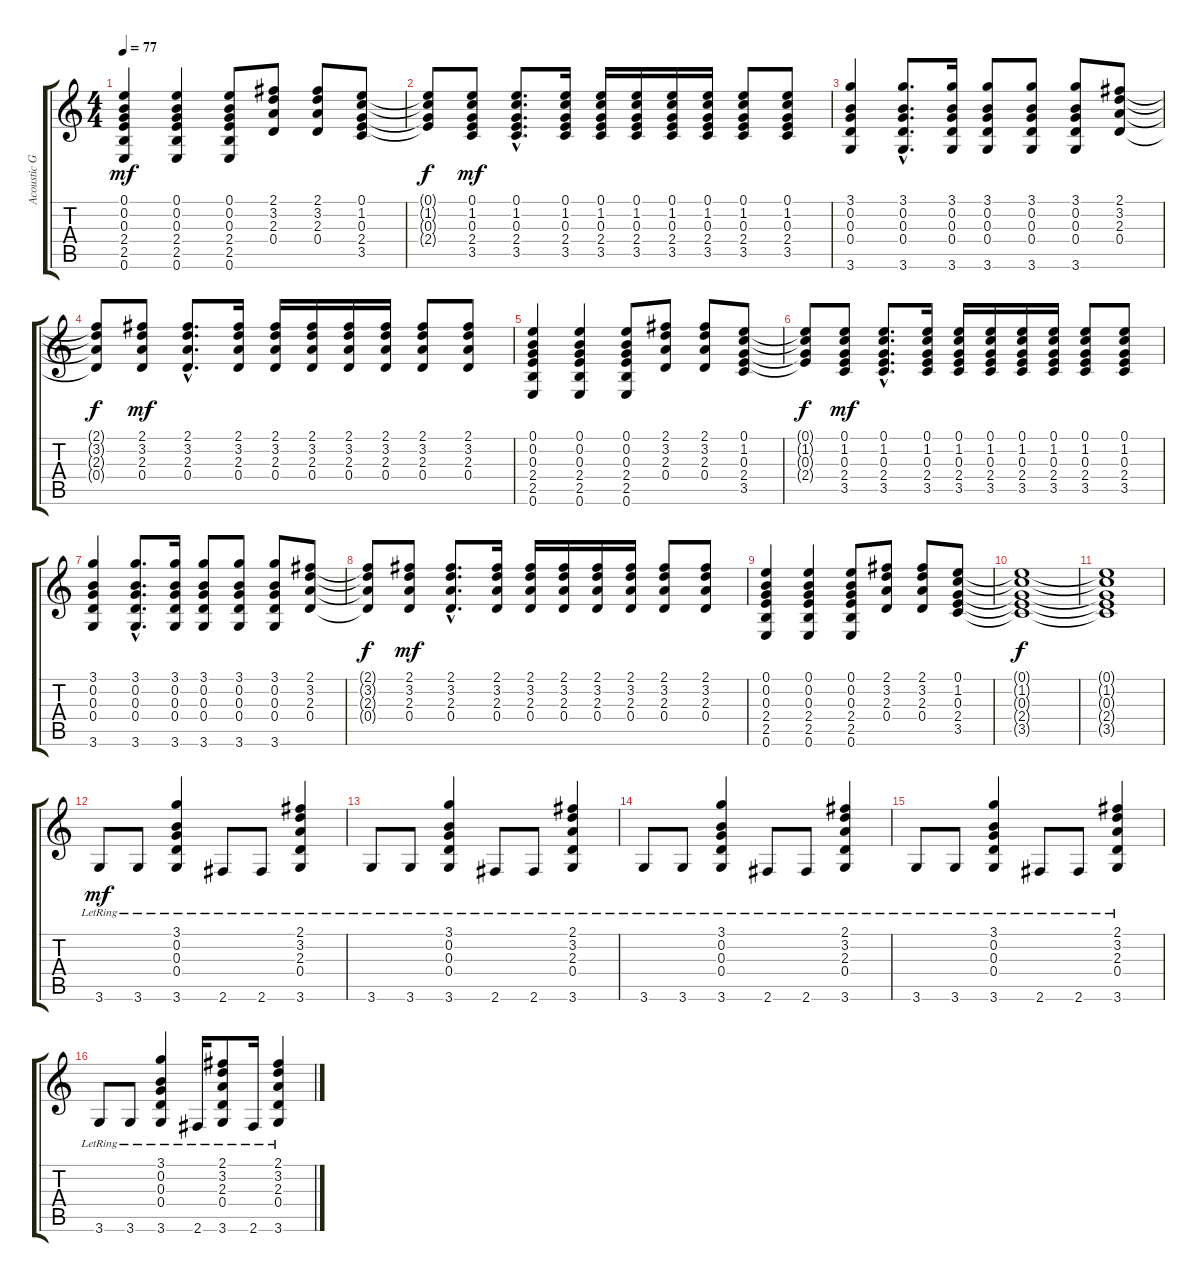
\track ("Acoustic Guitar 1" "Acoustic G") {instrument acousticguitarsteel}
\staff {score tabs}
\tuning (E4 B3 G3 D3 A2 E2) {hide}
\ts (4 4)
\tempo 77
\clef g2
\ks c
(0.1 0.2 0.3 2.4 2.5 0.6).4{dy mf} (0.1 0.2 0.3 2.4 2.5 0.6).4 (0.1 0.2 0.3 2.4 2.5 0.6).8 (2.1 3.2 2.3 0.4).8 (2.1 3.2 2.3 0.4).8 (0.1 1.2 0.3 2.4 3.5).8 |
(0.1{t} 1.2{t} 0.3{t} 2.4{t}).8{dy f} (0.1 1.2 0.3 2.4 3.5).8{dy mf} (0.1{hac} 1.2{hac} 0.3{hac} 2.4{hac} 3.5{hac}).8{d} (0.1 1.2 0.3 2.4 3.5).16 (0.1 1.2 0.3 2.4 3.5).16 (0.1 1.2 0.3 2.4 3.5).16 (0.1 1.2 0.3 2.4 3.5).16 (0.1 1.2 0.3 2.4 3.5).16 (0.1 1.2 0.3 2.4 3.5).8 (0.1 1.2 0.3 2.4 3.5).8 |
(3.1 0.2 0.3 0.4 3.6).4 (3.1{hac} 0.2{hac} 0.3{hac} 0.4{hac} 3.6{hac}).8{d} (3.1 0.2 0.3 0.4 3.6).16 (3.1 0.2 0.3 0.4 3.6).8 (3.1 0.2 0.3 0.4 3.6).8 (3.1 0.2 0.3 0.4 3.6).8 (2.1 3.2 2.3 0.4).8 |
(2.1{t} 3.2{t} 2.3{t} 0.4{t}).8{dy f} (2.1 3.2 2.3 0.4).8{dy mf} (2.1{hac} 3.2{hac} 2.3{hac} 0.4{hac}).8{d} (2.1 3.2 2.3 0.4).16 (2.1 3.2 2.3 0.4).16 (2.1 3.2 2.3 0.4).16 (2.1 3.2 2.3 0.4).16 (2.1 3.2 2.3 0.4).16 (2.1 3.2 2.3 0.4).8 (2.1 3.2 2.3 0.4).8 |
(0.1 0.2 0.3 2.4 2.5 0.6).4 (0.1 0.2 0.3 2.4 2.5 0.6).4 (0.1 0.2 0.3 2.4 2.5 0.6).8 (2.1 3.2 2.3 0.4).8 (2.1 3.2 2.3 0.4).8 (0.1 1.2 0.3 2.4 3.5).8 |
(0.1{t} 1.2{t} 0.3{t} 2.4{t}).8{dy f} (0.1 1.2 0.3 2.4 3.5).8{dy mf} (0.1{hac} 1.2{hac} 0.3{hac} 2.4{hac} 3.5{hac}).8{d} (0.1 1.2 0.3 2.4 3.5).16 (0.1 1.2 0.3 2.4 3.5).16 (0.1 1.2 0.3 2.4 3.5).16 (0.1 1.2 0.3 2.4 3.5).16 (0.1 1.2 0.3 2.4 3.5).16 (0.1 1.2 0.3 2.4 3.5).8 (0.1 1.2 0.3 2.4 3.5).8 |
(3.1 0.2 0.3 0.4 3.6).4 (3.1{hac} 0.2{hac} 0.3{hac} 0.4{hac} 3.6{hac}).8{d} (3.1 0.2 0.3 0.4 3.6).16 (3.1 0.2 0.3 0.4 3.6).8 (3.1 0.2 0.3 0.4 3.6).8 (3.1 0.2 0.3 0.4 3.6).8 (2.1 3.2 2.3 0.4).8 |
(2.1{t} 3.2{t} 2.3{t} 0.4{t}).8{dy f} (2.1 3.2 2.3 0.4).8{dy mf} (2.1{hac} 3.2{hac} 2.3{hac} 0.4{hac}).8{d} (2.1 3.2 2.3 0.4).16 (2.1 3.2 2.3 0.4).16 (2.1 3.2 2.3 0.4).16 (2.1 3.2 2.3 0.4).16 (2.1 3.2 2.3 0.4).16 (2.1 3.2 2.3 0.4).8 (2.1 3.2 2.3 0.4).8 |
(0.1 0.2 0.3 2.4 2.5 0.6).4 (0.1 0.2 0.3 2.4 2.5 0.6).4 (0.1 0.2 0.3 2.4 2.5 0.6).8 (2.1 3.2 2.3 0.4).8 (2.1 3.2 2.3 0.4).8 (0.1 1.2 0.3 2.4 3.5).8 |
(0.1{t} 1.2{t} 0.3{t} 2.4{t} 3.5{t}).1{dy f} |
(0.1{t} 1.2{t} 0.3{t} 2.4{t} 3.5{t}).1 |
3.6{lr}.8{dy mf} 3.6{lr}.8 (3.1{lr} 0.2{lr} 0.3{lr} 0.4{lr} 3.6{lr}).4 2.6{lr}.8 2.6{lr}.8 (2.1{lr} 3.2{lr} 2.3{lr} 0.4{lr} 3.6{lr}).4 |
3.6{lr}.8 3.6{lr}.8 (3.1{lr} 0.2{lr} 0.3{lr} 0.4{lr} 3.6{lr}).4 2.6{lr}.8 2.6{lr}.8 (2.1{lr} 3.2{lr} 2.3{lr} 0.4{lr} 3.6{lr}).4 |
3.6{lr}.8 3.6{lr}.8 (3.1{lr} 0.2{lr} 0.3{lr} 0.4{lr} 3.6{lr}).4 2.6{lr}.8 2.6{lr}.8 (2.1{lr} 3.2{lr} 2.3{lr} 0.4{lr} 3.6{lr}).4 |
3.6{lr}.8 3.6{lr}.8 (3.1{lr} 0.2{lr} 0.3{lr} 0.4{lr} 3.6{lr}).4 2.6{lr}.8 2.6{lr}.8 (2.1{lr} 3.2{lr} 2.3{lr} 0.4{lr} 3.6{lr}).4 |
3.6{lr}.8 3.6{lr}.8 (3.1{lr} 0.2{lr} 0.3{lr} 0.4{lr} 3.6{lr}).4 2.6{lr}.16 (2.1{lr} 3.2{lr} 2.3{lr} 0.4{lr} 3.6{lr}).8 2.6{lr}.16 (2.1{lr} 3.2{lr} 2.3{lr} 0.4{lr} 3.6{lr}).4
